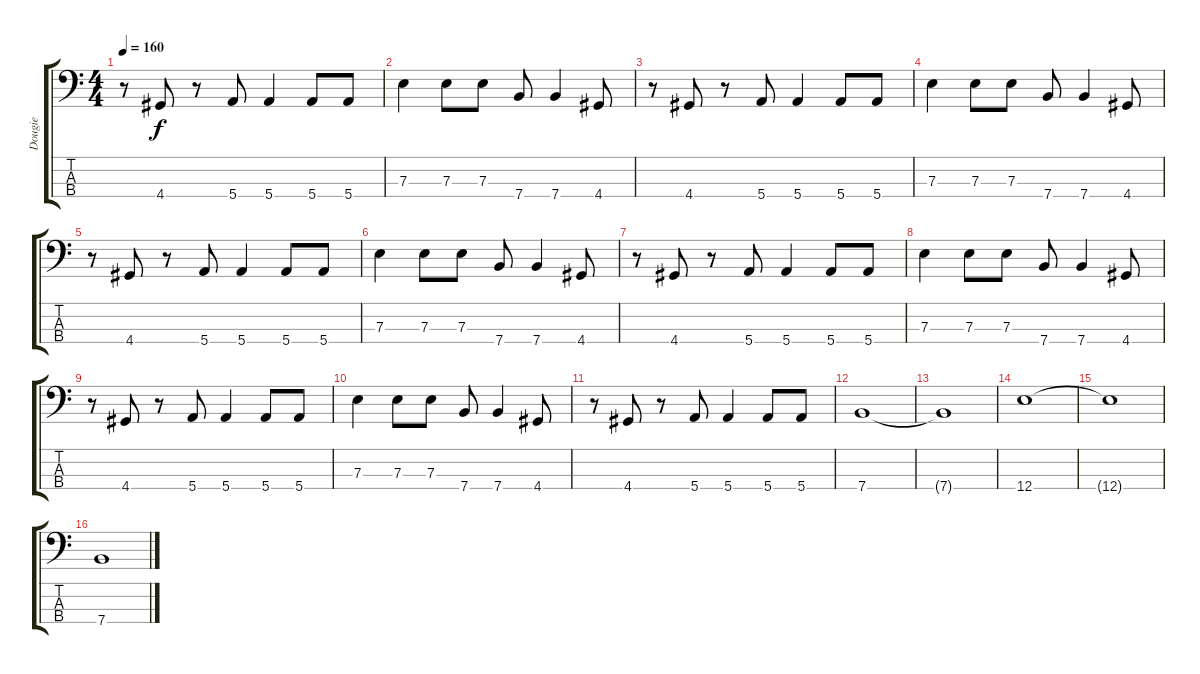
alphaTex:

\track ("Dougie" "Dougie") {instrument electricbasspick}
\staff {score tabs}
\tuning (G2 D2 A1 E1) {hide}
\ts (4 4)
\tempo 160
\clef f4
\ks c
r.8{dy f} 4.4.8 r.8 5.4.8 5.4.4 5.4.8 5.4.8 |
7.3.4 7.3.8 7.3.8 7.4.8 7.4.4 4.4.8 |
r.8 4.4.8 r.8 5.4.8 5.4.4 5.4.8 5.4.8 |
7.3.4 7.3.8 7.3.8 7.4.8 7.4.4 4.4.8 |
r.8 4.4.8 r.8 5.4.8 5.4.4 5.4.8 5.4.8 |
7.3.4 7.3.8 7.3.8 7.4.8 7.4.4 4.4.8 |
r.8 4.4.8 r.8 5.4.8 5.4.4 5.4.8 5.4.8 |
7.3.4 7.3.8 7.3.8 7.4.8 7.4.4 4.4.8 |
r.8 4.4.8 r.8 5.4.8 5.4.4 5.4.8 5.4.8 |
7.3.4 7.3.8 7.3.8 7.4.8 7.4.4 4.4.8 |
r.8 4.4.8 r.8 5.4.8 5.4.4 5.4.8 5.4.8 |
7.4.1 |
7.4{t}.1 |
12.4.1 |
12.4{t}.1 |
7.4.1
